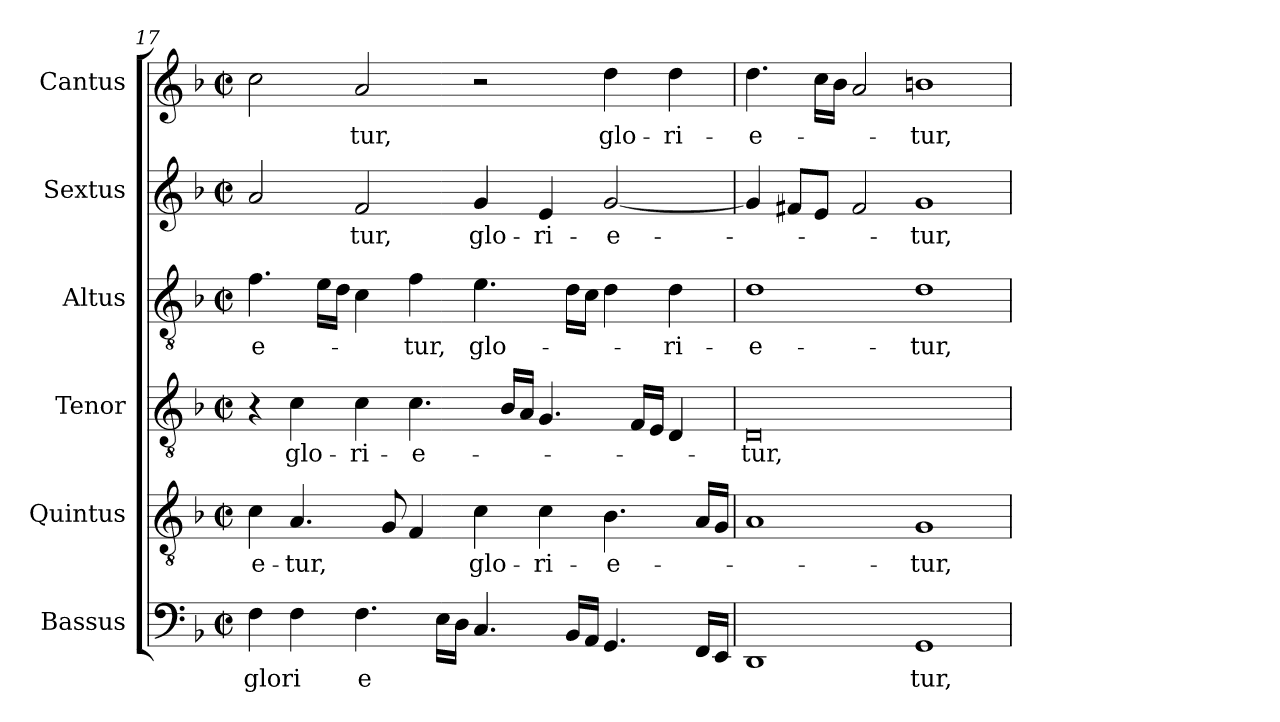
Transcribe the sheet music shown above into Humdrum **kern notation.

**kern	**text	**kern	**text	**kern	**text	**kern	**text	**kern	**text	**kern	**text
*part6	*part6	*part5	*part5	*part4	*part4	*part3	*part3	*part2	*part2	*part1	*part1
*staff6	*staff6	*staff5	*staff5	*staff4	*staff4	*staff3	*staff3	*staff2	*staff2	*staff1	*staff1
*I"Bassus	*	*I"Quintus	*	*I"Tenor	*	*I"Altus	*	*I"Sextus	*	*I"Cantus	*
*clefF4	*	*clefGv2	*	*clefGv2	*	*clefGv2	*	*clefG2	*	*clefG2	*
*k[b-]	*	*k[b-]	*	*k[b-]	*	*k[b-]	*	*k[b-]	*	*k[b-]	*
*F:	*	*F:	*	*F:	*	*F:	*	*F:	*	*F:	*
*M2/2	*	*M2/2	*	*M2/2	*	*M2/2	*	*M2/2	*	*M2/2	*
*met(c|)	*	*met(c|)	*	*met(c|)	*	*met(c|)	*	*met(c|)	*	*met(c|)	*
=17	=17	=17	=17	=17	=17	=17	=17	=17	=17	=17	=17
!	!LO:LY:b:cj	!	!LO:LY:b:cj	!	!	!	!LO:LY:b:cj	!	!	!	!
4F\	glori	4c\	-e-	4r	.	4.f\	-e-	2a/	.	2cc\	.
!	!	!	!LO:LY:b	!	!LO:LY:b:cj	!	!	!	!	!	!
4F\	.	4.A/	-tur,	4c\	glo-	.	.	.	.	.	.
.	.	.	.	.	.	16e\L	.	.	.	.	.
.	.	.	.	.	.	16d\J	.	.	.	.	.
!	!LO:LY:b:cj	!	!	!	!LO:LY:b:cj	!	!	!	!LO:LY:b:cj	!	!LO:LY:b:cj
4.F\	e	.	.	4c\	-ri-	4c\	.	2f/	-tur,	2a/	-tur,
.	.	8G/	.	.	.	.	.	.	.	.	.
!	!	!	!	!	!LO:LY:b:cj	!	!LO:LY:b:cj	!	!	!	!
.	.	4F/	.	4.c\	-e-	4f\	-tur,	.	.	.	.
16E\L	.	.	.	.	.	.	.	.	.	.	.
16D\J	.	.	.	.	.	.	.	.	.	.	.
!	!	!	!LO:LY:b:cj	!	!	!	!LO:LY:b	!	!LO:LY:b:cj	!	!
4.C/	.	4c\	glo-	.	.	4.e\	glo-	4g/	glo-	2r	.
.	.	.	.	16B-/L	.	.	.	.	.	.	.
.	.	.	.	16A/J	.	.	.	.	.	.	.
!	!	!	!LO:LY:b:cj	!	!	!	!	!	!LO:LY:b:cj	!	!
.	.	4c\	-ri-	4.G/	.	.	.	4e/	-ri-	.	.
16BB-/L	.	.	.	.	.	16d\L	.	.	.	.	.
16AA/J	.	.	.	.	.	16c\J	.	.	.	.	.
!	!	!	!LO:LY:b:cj	!	!	!	!	!	!LO:LY:b:cj	!	!LO:LY:b:cj
4.GG/	.	4.B-\	-e-	.	.	4d\	.	[<2g/	-e-	4dd\	glo-
.	.	.	.	16F/L	.	.	.	.	.	.	.
.	.	.	.	16E/J	.	.	.	.	.	.	.
!	!	!	!	!	!	!	!LO:LY:b:cj	!	!	!	!LO:LY:b:cj
.	.	.	.	4D/	.	4d\	-ri-	.	.	4dd\	-ri-
16FF/L	.	16A/L	.	.	.	.	.	.	.	.	.
16EE/J	.	16G/J	.	.	.	.	.	.	.	.	.
=18	=18	=18	=18	=18	=18	=18	=18	=18	=18	=18	=18
!	!	!	!	!	!LO:LY:b:cj	!	!LO:LY:b:cj	!	!	!	!LO:LY:b:cj
1DD	.	1A	.	0D	-tur,	1d	-e-	4g/]	.	4.dd\	-e-
.	.	.	.	.	.	.	.	8f#/L	.	.	.
.	.	.	.	.	.	.	.	8e/J	.	16cc\L	.
.	.	.	.	.	.	.	.	.	.	16b-\J	.
.	.	.	.	.	.	.	.	2f#/	.	2a/	.
!	!LO:LY:b:cj	!	!LO:LY:b:cj	!	!	!	!LO:LY:b:cj	!	!LO:LY:b:cj	!	!LO:LY:b:cj
1GG	tur,	1G	-tur,	.	.	1d	-tur,	1g	-tur,	1bn	-tur,
=	=	=	=	=	=	=	=	=	=	=	=
*-	*-	*-	*-	*-	*-	*-	*-	*-	*-	*-	*-
